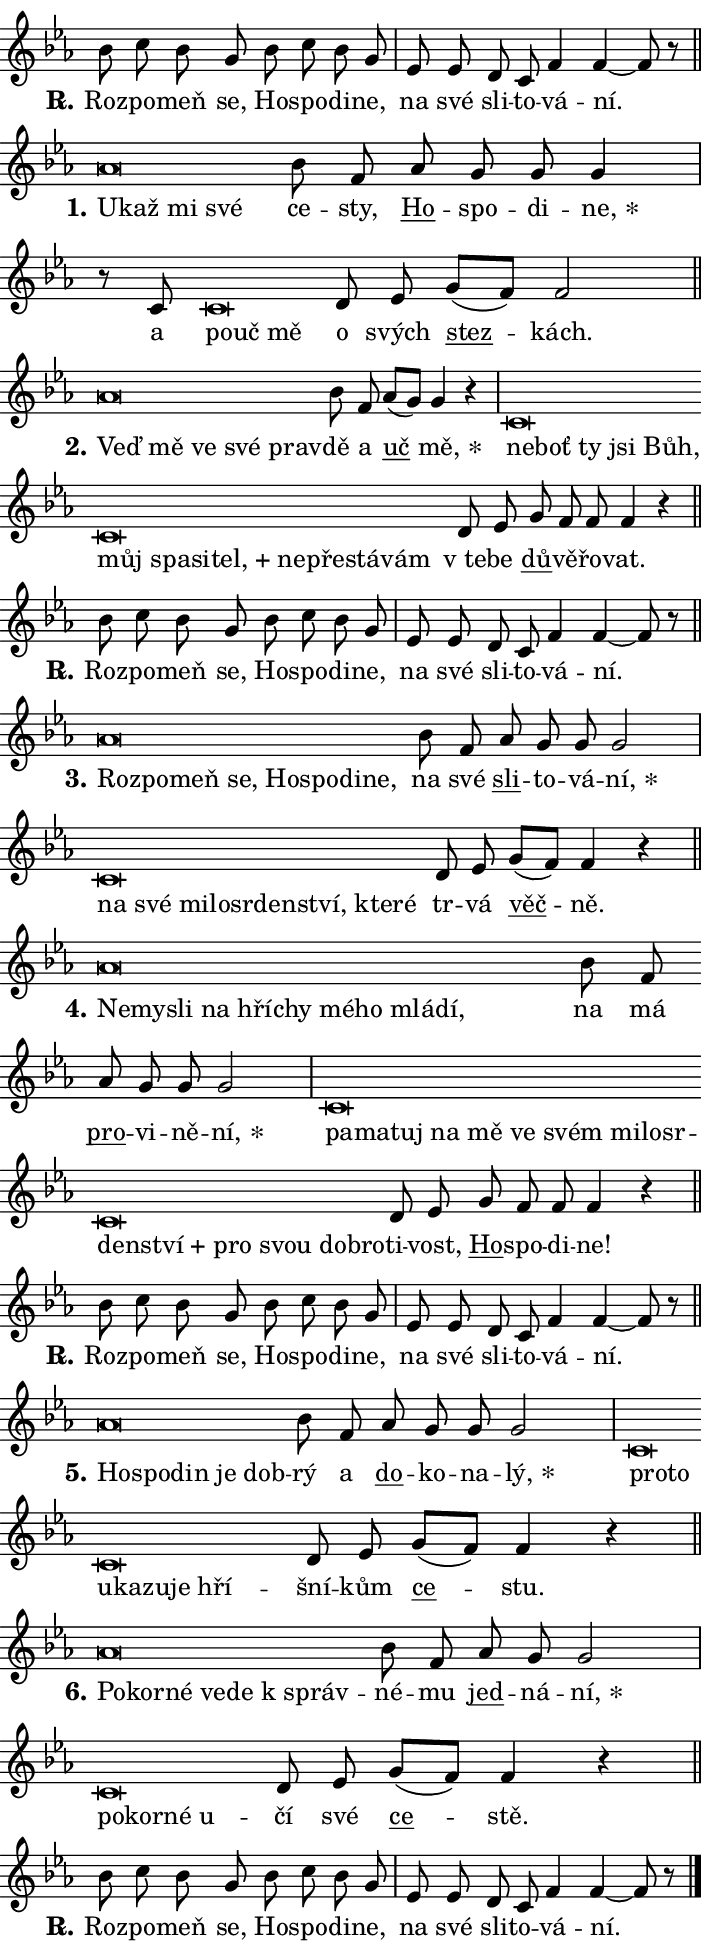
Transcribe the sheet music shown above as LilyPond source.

\version "2.24.0"
\header { tagline = "" }
\paper {
  indent = 0\cm
  top-margin = 0\cm
  right-margin = 0.13\cm % to fit lyric hyphens
  bottom-margin = 0\cm
  left-margin = 0\cm
  paper-width = 12\cm
  page-breaking = #ly:one-page-breaking
  system-system-spacing.basic-distance = #11
  score-system-spacing.basic-distance = #11
  ragged-last = ##f
}


%% Author: Thomas Morley
%% https://lists.gnu.org/archive/html/lilypond-user/2020-05/msg00002.html
#(define (line-position grob)
"Returns position of @var[grob} in current system:
   @code{'start}, if at first time-step
   @code{'end}, if at last time-step
   @code{'middle} otherwise
"
  (let* ((col (ly:item-get-column grob))
         (ln (ly:grob-object col 'left-neighbor))
         (rn (ly:grob-object col 'right-neighbor))
         (col-to-check-left (if (ly:grob? ln) ln col))
         (col-to-check-right (if (ly:grob? rn) rn col))
         (break-dir-left
           (and
             (ly:grob-property col-to-check-left 'non-musical #f)
             (ly:item-break-dir col-to-check-left)))
         (break-dir-right
           (and
             (ly:grob-property col-to-check-right 'non-musical #f)
             (ly:item-break-dir col-to-check-right))))
        (cond ((eqv? 1 break-dir-left) 'start)
              ((eqv? -1 break-dir-right) 'end)
              (else 'middle))))

#(define (tranparent-at-line-position vctor)
  (lambda (grob)
  "Relying on @code{line-position} select the relevant enry from @var{vctor}.
Used to determine transparency,"
    (case (line-position grob)
      ((end) (not (vector-ref vctor 0)))
      ((middle) (not (vector-ref vctor 1)))
      ((start) (not (vector-ref vctor 2))))))

noteHeadBreakVisibility =
#(define-music-function (break-visibility)(vector?)
"Makes @code{NoteHead}s transparent relying on @var{break-visibility}"
#{
  \override NoteHead.transparent =
    #(tranparent-at-line-position break-visibility)
#})

#(define delete-ledgers-for-transparent-note-heads
  (lambda (grob)
    "Reads whether a @code{NoteHead} is transparent.
If so this @code{NoteHead} is removed from @code{'note-heads} from
@var{grob}, which is supposed to be @code{LedgerLineSpanner}.
As a result ledgers are not printed for this @code{NoteHead}"
    (let* ((nhds-array (ly:grob-object grob 'note-heads))
           (nhds-list
             (if (ly:grob-array? nhds-array)
                 (ly:grob-array->list nhds-array)
                 '()))
           ;; Relies on the transparent-property being done before
           ;; Staff.LedgerLineSpanner.after-line-breaking is executed.
           ;; This is fragile ...
           (to-keep
             (remove
               (lambda (nhd)
                 (ly:grob-property nhd 'transparent #f))
               nhds-list)))
      ;; TODO find a better method to iterate over grob-arrays, similiar
      ;; to filter/remove etc for lists
      ;; For now rebuilt from scratch
      (set! (ly:grob-object grob 'note-heads)  '())
      (for-each
        (lambda (nhd)
          (ly:pointer-group-interface::add-grob grob 'note-heads nhd))
        to-keep))))

squashNotes = {
  \override NoteHead.X-extent = #'(-0.2 . 0.2)
  \override NoteHead.Y-extent = #'(-0.75 . 0)
  \override NoteHead.stencil =
    #(lambda (grob)
       (let ((pos (ly:grob-property grob 'staff-position)))
         (begin
           (if (< pos -7) (display "ERROR: Lower brevis then expected\n") (display ""))
           (if (<= pos -6) ly:text-interface::print ly:note-head::print))))
}
unSquashNotes = {
  \revert NoteHead.X-extent
  \revert NoteHead.Y-extent
  \revert NoteHead.stencil
}

hideNotes = \noteHeadBreakVisibility #begin-of-line-visible
unHideNotes = \noteHeadBreakVisibility #all-visible

% work-around for resetting accidentals
% https://lilypond.org/doc/v2.23/Documentation/notation/displaying-rhythms#unmetered-music
cadenzaMeasure = {
  \cadenzaOff
  \partial 1024 s1024
  \cadenzaOn
}

#(define-markup-command (accent layout props text) (markup?)
  "Underline accented syllable"
  (interpret-markup layout props
    #{\markup \override #'(offset . 4.3) \underline { #text }#}))

responsum = \markup \concat {
  "R" \hspace #-1.05 \path #0.1 #'((moveto 0 0.07) (lineto 0.9 0.8)) \hspace #0.05 "."
}

spaceSize = #0.6828661417322834 % exact space size for TeX Gyre Schola

\layout {
  \context {
    \Staff
    \remove "Time_signature_engraver"
    \override LedgerLineSpanner.after-line-breaking = #delete-ledgers-for-transparent-note-heads
  }
  \context {
    \Lyrics {
      \override LyricSpace.minimum-distance = \spaceSize
      \override LyricText.font-name = #"TeX Gyre Schola"
      \override LyricText.font-size = 1
      \override StanzaNumber.font-name = #"TeX Gyre Schola Bold"
      \override StanzaNumber.font-size = 1
    }
  }
  \context {
    \Score 
    \override NoteHead.text =
      #(lambda (grob) 
        (let ((pos (ly:grob-property grob 'staff-position)))
          #{\markup {
            \combine
              \halign #-0.55 \raise #(if (= pos -6) 0 0.5) \override #'(thickness . 2) \draw-line #'(3.2 . 0)
              \musicglyph "noteheads.sM1"
          }#}))
  }
}

% magnetic-lyrics.ily
%
%   written by
%     Jean Abou Samra <jean@abou-samra.fr>
%     Werner Lemberg <wl@gnu.org>
%
%   adapted by
%     Jiri Hon <jiri.hon@gmail.com>
%
% Version 2022-Apr-15

% https://www.mail-archive.com/lilypond-user@gnu.org/msg149350.html

#(define (Left_hyphen_pointer_engraver context)
   "Collect syllable-hyphen-syllable occurrences in lyrics and store
them in properties.  This engraver only looks to the left.  For
example, if the lyrics input is @code{foo -- bar}, it does the
following.

@itemize @bullet
@item
Set the @code{text} property of the @code{LyricHyphen} grob between
@q{foo} and @q{bar} to @code{foo}.

@item
Set the @code{left-hyphen} property of the @code{LyricText} grob with
text @q{foo} to the @code{LyricHyphen} grob between @q{foo} and
@q{bar}.
@end itemize

Use this auxiliary engraver in combination with the
@code{lyric-@/text::@/apply-@/magnetic-@/offset!} hook."
   (let ((hyphen #f)
         (text #f))
     (make-engraver
      (acknowledgers
       ((lyric-syllable-interface engraver grob source-engraver)
        (set! text grob)))
      (end-acknowledgers
       ((lyric-hyphen-interface engraver grob source-engraver)
        ;(when (not (grob::has-interface grob 'lyric-space-interface))
          (set! hyphen grob)));)
      ((stop-translation-timestep engraver)
       (when (and text hyphen)
         (ly:grob-set-object! text 'left-hyphen hyphen))
       (set! text #f)
       (set! hyphen #f)))))

#(define (lyric-text::apply-magnetic-offset! grob)
   "If the space between two syllables is less than the value in
property @code{LyricText@/.details@/.squash-threshold}, move the right
syllable to the left so that it gets concatenated with the left
syllable.

Use this function as a hook for
@code{LyricText@/.after-@/line-@/breaking} if the
@code{Left_@/hyphen_@/pointer_@/engraver} is active."
   (let ((hyphen (ly:grob-object grob 'left-hyphen #f)))
     (when hyphen
       (let ((left-text (ly:spanner-bound hyphen LEFT)))
         (when (grob::has-interface left-text 'lyric-syllable-interface)
           (let* ((common (ly:grob-common-refpoint grob left-text X))
                  (this-x-ext (ly:grob-extent grob common X))
                  (left-x-ext
                   (begin
                     ;; Trigger magnetism for left-text.
                     (ly:grob-property left-text 'after-line-breaking)
                     (ly:grob-extent left-text common X)))
                  ;; `delta` is the gap width between two syllables.
                  (delta (- (interval-start this-x-ext)
                            (interval-end left-x-ext)))
                  (details (ly:grob-property grob 'details))
                  (threshold (assoc-get 'squash-threshold details 0.2)))
             (when (< delta threshold)
               (let* (;; We have to manipulate the input text so that
                      ;; ligatures crossing syllable boundaries are not
                      ;; disabled.  For languages based on the Latin
                      ;; script this is essentially a beautification.
                      ;; However, for non-Western scripts it can be a
                      ;; necessity.
                      (lt (ly:grob-property left-text 'text))
                      (rt (ly:grob-property grob 'text))
                      (is-space (grob::has-interface hyphen 'lyric-space-interface))
                      (space (if is-space " " ""))
                      (extra-delta (if is-space spaceSize 0))
                      ;; Append new syllable.
                      (ltrt-space (if (and (string? lt) (string? rt))
                                (string-append lt space rt)
                                (make-concat-markup (list lt space rt))))
                      ;; Right-align `ltrt` to the right side.
                      (ltrt-space-markup (grob-interpret-markup
                               grob
                               (make-translate-markup
                                (cons (interval-length this-x-ext) 0)
                                (make-right-align-markup ltrt-space)))))
                 (begin
                   ;; Don't print `left-text`.
                   (ly:grob-set-property! left-text 'stencil #f)
                   ;; Set text and stencil (which holds all collected
                   ;; syllables so far) and shift it to the left.
                   (ly:grob-set-property! grob 'text ltrt-space)
                   (ly:grob-set-property! grob 'stencil ltrt-space-markup)
                   (ly:grob-translate-axis! grob (- (- delta extra-delta)) X))))))))))


#(define (lyric-hyphen::displace-bounds-first grob)
   ;; Make very sure this callback isn't triggered too early.
   (let ((left (ly:spanner-bound grob LEFT))
         (right (ly:spanner-bound grob RIGHT)))
     (ly:grob-property left 'after-line-breaking)
     (ly:grob-property right 'after-line-breaking)
     (ly:lyric-hyphen::print grob)))

squashThreshold = #0.4

\layout {
  \context {
    \Lyrics
    \consists #Left_hyphen_pointer_engraver
    \override LyricText.after-line-breaking =
      #lyric-text::apply-magnetic-offset!
    \override LyricHyphen.stencil = #lyric-hyphen::displace-bounds-first
    \override LyricText.details.squash-threshold = \squashThreshold
    \override LyricHyphen.minimum-distance = 0
    \override LyricHyphen.minimum-length = \squashThreshold
  }
}

squashText = \override LyricText.details.squash-threshold = 9999
unSquashText = \override LyricText.details.squash-threshold = \squashThreshold

leftText = \override LyricText.self-alignment-X = #LEFT
unLeftText = \revert LyricText.self-alignment-X

starOffset = #(lambda (grob) 
                (let ((x_offset (ly:self-alignment-interface::aligned-on-x-parent grob)))
                  (if (= x_offset 0) 0 (+ x_offset 1.2))))

star = #(define-music-function (syllable)(string?)
"Append star separator at the end of a syllable"
#{
  \once \override LyricText.X-offset = #starOffset
  \lyricmode { \markup {
    #syllable
    \override #'((font-name . "TeX Gyre Schola Bold")) \hspace #0.2 \lower #0.65 \larger "*"
  } }
#})

starAccent = #(define-music-function (syllable)(string?)
"Append star separator at the end of a syllable and make accent"
#{
  \once \override LyricText.X-offset = #starOffset
  \lyricmode { \markup {
    \accent #syllable
    \override #'((font-name . "TeX Gyre Schola Bold")) \hspace #0.2 \lower #0.65 \larger "*"
  } }
#})

breath = #(define-music-function (syllable)(string?)
"Append breathing indicator at the end of a syllable"
#{
  \lyricmode { \markup { #syllable "+" } }
#})

optionalBreath = #(define-music-function (syllable)(string?)
"Append optional breathing indicator at the end of a syllable"
#{
  \lyricmode { \markup { #syllable "(+)" } }
#})


\score {
    <<
        \new Voice = "melody" { \cadenzaOn \key es \major \relative { bes'8 c bes g bes c bes g \cadenzaMeasure \bar "|" es es d c f4 f4~ f8 r \cadenzaMeasure \bar "||" \break } }
        \new Lyrics \lyricsto "melody" { \lyricmode { \set stanza = \responsum
Roz -- po -- meň se, Ho -- spo -- di -- ne, na své sli -- to -- vá -- ní. } }
    >>
    \layout {}
}

\score {
    <<
        \new Voice = "melody" { \cadenzaOn \key es \major \relative { \squashNotes as'\breve*1/16 \hideNotes \breve*1/16 \bar "" \breve*1/16 \breve*1/16 \bar "" \unHideNotes \unSquashNotes bes8 f \bar "" as g g g4 \cadenzaMeasure \bar "|" r8 c, \squashNotes c\breve*1/16 \hideNotes \breve*1/16 \breve*1/16 \bar "" \unHideNotes \unSquashNotes d8 es \bar "" g[( f)] f2 \cadenzaMeasure \bar "||" \break } }
        \new Lyrics \lyricsto "melody" { \lyricmode { \set stanza = "1."
\leftText U -- \squashText kaž mi své \unLeftText \unSquashText ce -- sty, \markup \accent Ho -- spo -- di -- \star ne, a \leftText po -- \squashText uč mě \unLeftText \unSquashText o svých \markup \accent stez -- kách. } }
    >>
    \layout {}
}

\score {
    <<
        \new Voice = "melody" { \cadenzaOn \key es \major \relative { \squashNotes as'\breve*1/16 \hideNotes \breve*1/16 \bar "" \breve*1/16 \bar "" \breve*1/16 \breve*1/16 \bar "" \unHideNotes \unSquashNotes bes8 f \bar "" as[( g)] g4 r \cadenzaMeasure \bar "|" \squashNotes c,\breve*1/16 \hideNotes \breve*1/16 \bar "" \breve*1/16 \bar "" \breve*1/16 \bar "" \breve*1/16 \bar "" \breve*1/16 \bar "" \breve*1/16 \bar "" \breve*1/16 \bar "" \breve*1/16 \bar "" \breve*1/16 \bar "" \breve*1/16 \bar "" \breve*1/16 \breve*1/16 \bar "" \unHideNotes \unSquashNotes d8 es \bar "" g f f f4 r \cadenzaMeasure \bar "||" \break } }
        \new Lyrics \lyricsto "melody" { \lyricmode { \set stanza = "2."
\leftText Veď \squashText mě ve své prav -- \unLeftText \unSquashText dě a \markup \accent uč \star mě, \leftText ne -- \squashText boť ty jsi Bůh, můj spa -- si -- \breath "tel," ne -- pře -- stá -- vám \unLeftText \unSquashText "v te" -- be \markup \accent dů -- vě -- řo -- vat. } }
    >>
    \layout {}
}

\score {
    <<
        \new Voice = "melody" { \cadenzaOn \key es \major \relative { bes'8 c bes g bes c bes g \cadenzaMeasure \bar "|" es es d c f4 f4~ f8 r \cadenzaMeasure \bar "||" \break } }
        \new Lyrics \lyricsto "melody" { \lyricmode { \set stanza = \responsum
Roz -- po -- meň se, Ho -- spo -- di -- ne, na své sli -- to -- vá -- ní. } }
    >>
    \layout {}
}

\score {
    <<
        \new Voice = "melody" { \cadenzaOn \key es \major \relative { \squashNotes as'\breve*1/16 \hideNotes \breve*1/16 \bar "" \breve*1/16 \bar "" \breve*1/16 \bar "" \breve*1/16 \bar "" \breve*1/16 \bar "" \breve*1/16 \breve*1/16 \bar "" \unHideNotes \unSquashNotes bes8 f \bar "" as g g g2 \cadenzaMeasure \bar "|" \squashNotes c,\breve*1/16 \hideNotes \breve*1/16 \bar "" \breve*1/16 \bar "" \breve*1/16 \bar "" \breve*1/16 \bar "" \breve*1/16 \bar "" \breve*1/16 \bar "" \breve*1/16 \breve*1/16 \bar "" \unHideNotes \unSquashNotes d8 es \bar "" g[( f)] f4 r \cadenzaMeasure \bar "||" \break } }
        \new Lyrics \lyricsto "melody" { \lyricmode { \set stanza = "3."
\leftText Roz -- \squashText po -- meň se, Ho -- spo -- di -- ne, \unLeftText \unSquashText na své \markup \accent sli -- to -- vá -- \star ní, \leftText na \squashText své mi -- lo -- sr -- den -- ství, kte -- ré \unLeftText \unSquashText tr -- vá \markup \accent věč -- ně. } }
    >>
    \layout {}
}

\score {
    <<
        \new Voice = "melody" { \cadenzaOn \key es \major \relative { \squashNotes as'\breve*1/16 \hideNotes \breve*1/16 \bar "" \breve*1/16 \bar "" \breve*1/16 \bar "" \breve*1/16 \bar "" \breve*1/16 \bar "" \breve*1/16 \bar "" \breve*1/16 \bar "" \breve*1/16 \breve*1/16 \bar "" \unHideNotes \unSquashNotes bes8 f \bar "" as g g g2 \cadenzaMeasure \bar "|" \squashNotes c,\breve*1/16 \hideNotes \breve*1/16 \bar "" \breve*1/16 \bar "" \breve*1/16 \bar "" \breve*1/16 \bar "" \breve*1/16 \bar "" \breve*1/16 \bar "" \breve*1/16 \bar "" \breve*1/16 \bar "" \breve*1/16 \bar "" \breve*1/16 \bar "" \breve*1/16 \bar "" \breve*1/16 \bar "" \breve*1/16 \bar "" \breve*1/16 \breve*1/16 \bar "" \unHideNotes \unSquashNotes d8 es \bar "" g f f f4 r \cadenzaMeasure \bar "||" \break } }
        \new Lyrics \lyricsto "melody" { \lyricmode { \set stanza = "4."
\leftText Ne -- \squashText my -- sli na hří -- chy mé -- ho mlá -- dí, \unLeftText \unSquashText na má \markup \accent pro -- vi -- ně -- \star ní, \leftText pa -- \squashText ma -- tuj na mě ve svém mi -- lo -- sr -- den -- \breath "ství" pro svou dob -- ro -- \unLeftText \unSquashText ti -- vost, \markup \accent Ho -- spo -- di -- ne! } }
    >>
    \layout {}
}

\score {
    <<
        \new Voice = "melody" { \cadenzaOn \key es \major \relative { bes'8 c bes g bes c bes g \cadenzaMeasure \bar "|" es es d c f4 f4~ f8 r \cadenzaMeasure \bar "||" \break } }
        \new Lyrics \lyricsto "melody" { \lyricmode { \set stanza = \responsum
Roz -- po -- meň se, Ho -- spo -- di -- ne, na své sli -- to -- vá -- ní. } }
    >>
    \layout {}
}

\score {
    <<
        \new Voice = "melody" { \cadenzaOn \key es \major \relative { \squashNotes as'\breve*1/16 \hideNotes \breve*1/16 \bar "" \breve*1/16 \bar "" \breve*1/16 \breve*1/16 \bar "" \unHideNotes \unSquashNotes bes8 f \bar "" as g g g2 \cadenzaMeasure \bar "|" \squashNotes c,\breve*1/16 \hideNotes \breve*1/16 \bar "" \breve*1/16 \bar "" \breve*1/16 \bar "" \breve*1/16 \bar "" \breve*1/16 \breve*1/16 \bar "" \unHideNotes \unSquashNotes d8 es \bar "" g[( f)] f4 r \cadenzaMeasure \bar "||" \break } }
        \new Lyrics \lyricsto "melody" { \lyricmode { \set stanza = "5."
\leftText Ho -- \squashText spo -- din je dob -- \unLeftText \unSquashText rý a \markup \accent do -- ko -- na -- \star lý, \leftText pro -- \squashText to u -- ka -- zu -- je hří -- \unLeftText \unSquashText šní -- kům \markup \accent ce -- stu. } }
    >>
    \layout {}
}

\score {
    <<
        \new Voice = "melody" { \cadenzaOn \key es \major \relative { \squashNotes as'\breve*1/16 \hideNotes \breve*1/16 \bar "" \breve*1/16 \bar "" \breve*1/16 \bar "" \breve*1/16 \breve*1/16 \bar "" \unHideNotes \unSquashNotes bes8 f \bar "" as g g2 \cadenzaMeasure \bar "|" \squashNotes c,\breve*1/16 \hideNotes \breve*1/16 \bar "" \breve*1/16 \breve*1/16 \bar "" \unHideNotes \unSquashNotes d8 es \bar "" g[( f)] f4 r \cadenzaMeasure \bar "||" \break } }
        \new Lyrics \lyricsto "melody" { \lyricmode { \set stanza = "6."
\leftText Po -- \squashText kor -- né ve -- de "k správ" -- \unLeftText \unSquashText né -- mu \markup \accent jed -- ná -- \star ní, \leftText po -- \squashText kor -- né u -- \unLeftText \unSquashText čí své \markup \accent ce -- stě. } }
    >>
    \layout {}
}

\score {
    <<
        \new Voice = "melody" { \cadenzaOn \key es \major \relative { bes'8 c bes g bes c bes g \cadenzaMeasure \bar "|" es es d c f4 f4~ f8 r \cadenzaMeasure \bar "||" \break } \bar "|." }
        \new Lyrics \lyricsto "melody" { \lyricmode { \set stanza = \responsum
Roz -- po -- meň se, Ho -- spo -- di -- ne, na své sli -- to -- vá -- ní. } }
    >>
    \layout {}
}
